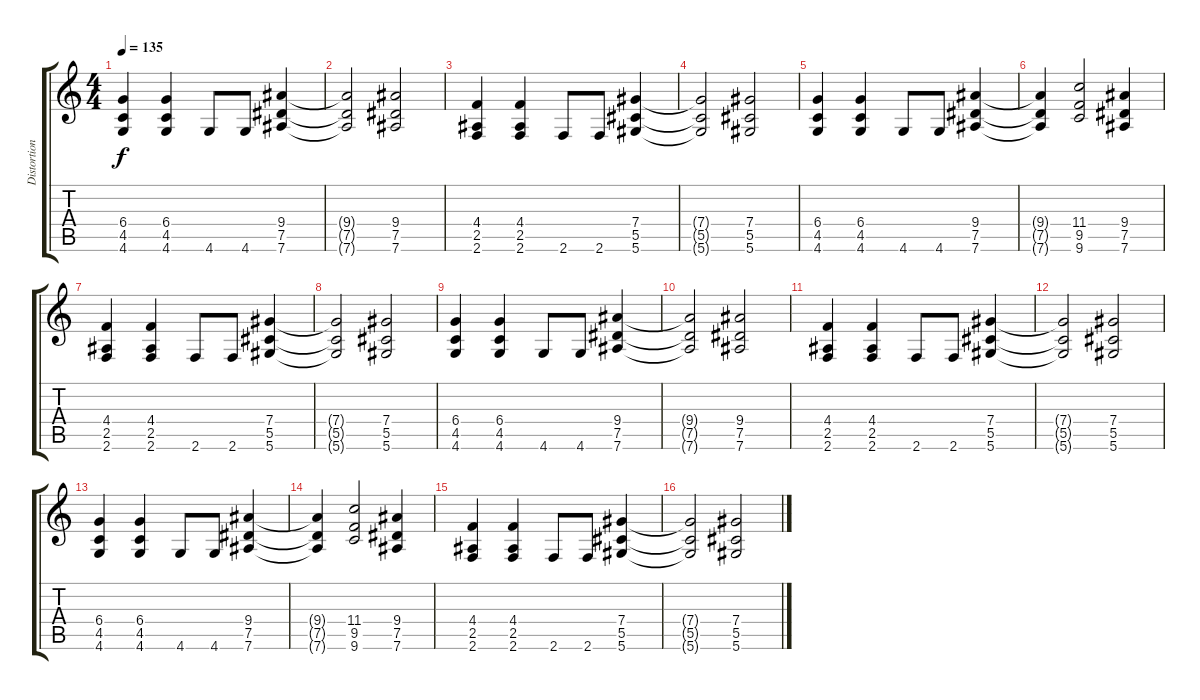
\track ("Distortion Guitar" "Distortion") {instrument distortionguitar}
\staff {score tabs}
\tuning (Eb4 Bb3 Gb3 Db3 Ab2 Eb2) {hide}
\ts (4 4)
\tempo 135
\clef g2
\ks c
(6.4 4.5 4.6).4{dy f} (6.4 4.5 4.6).4 4.6.8 4.6.8 (9.4 7.5 7.6).4 |
(9.4{t} 7.5{t} 7.6{t}).2 (9.4 7.5 7.6).2 |
(4.4 2.5 2.6).4 (4.4 2.5 2.6).4 2.6.8 2.6.8 (7.4 5.5 5.6).4 |
(7.4{t} 5.5{t} 5.6{t}).2 (7.4 5.5 5.6).2 |
(6.4 4.5 4.6).4 (6.4 4.5 4.6).4 4.6.8 4.6.8 (9.4 7.5 7.6).4 |
(9.4{t} 7.5{t} 7.6{t}).4 (11.4 9.5 9.6).2 (9.4 7.5 7.6).4 |
(4.4 2.5 2.6).4 (4.4 2.5 2.6).4 2.6.8 2.6.8 (7.4 5.5 5.6).4 |
(7.4{t} 5.5{t} 5.6{t}).2 (7.4 5.5 5.6).2 |
(6.4 4.5 4.6).4 (6.4 4.5 4.6).4 4.6.8 4.6.8 (9.4 7.5 7.6).4 |
(9.4{t} 7.5{t} 7.6{t}).2 (9.4 7.5 7.6).2 |
(4.4 2.5 2.6).4 (4.4 2.5 2.6).4 2.6.8 2.6.8 (7.4 5.5 5.6).4 |
(7.4{t} 5.5{t} 5.6{t}).2 (7.4 5.5 5.6).2 |
(6.4 4.5 4.6).4 (6.4 4.5 4.6).4 4.6.8 4.6.8 (9.4 7.5 7.6).4 |
(9.4{t} 7.5{t} 7.6{t}).4 (11.4 9.5 9.6).2 (9.4 7.5 7.6).4 |
(4.4 2.5 2.6).4 (4.4 2.5 2.6).4 2.6.8 2.6.8 (7.4 5.5 5.6).4 |
(7.4{t} 5.5{t} 5.6{t}).2 (7.4 5.5 5.6).2
